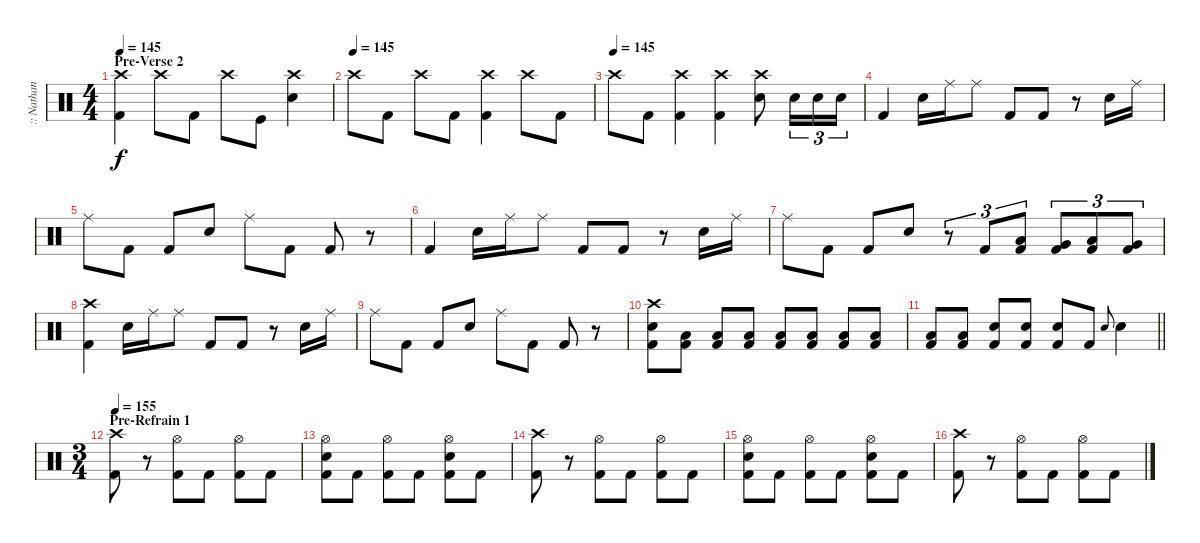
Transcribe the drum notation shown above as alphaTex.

\track (":: Nathan Jonas Jordison #1 ::" ":: Nathan ") {instrument percussion}
\staff {score}
\articulation defaults
\ts (4 4)
\section ("" "Pre-Verse 2")
\tempo 145
\clef neutral
\ks c
("Crash high (hit)" "Kick (hit) 2").4{dy f volume 16} "Crash high (hit)".8 "Kick (hit) 2".8 "Crash high (hit)".8 "Kick (hit)".8 ("Crash high (hit)" "Electric Snare (hit)").4 |
\tempo (145)
"Crash high (hit)".8 "Kick (hit) 2".8 "Crash high (hit)".8 "Kick (hit) 2".8 ("Crash high (hit)" "Kick (hit) 2").4 "Crash high (hit)".8 "Kick (hit) 2".8 |
\tempo (145)
"Crash high (hit)".8 "Kick (hit) 2".8 ("Crash high (hit)" "Kick (hit) 2").4 ("Crash high (hit)" "Kick (hit) 2").4 ("Crash high (hit)" "Electric Snare (hit)").8 "Electric Snare (hit)".16{tu (3 2)} "Electric Snare (hit)".16{tu (3 2)} "Electric Snare (hit)".16{tu (3 2)} |
"Kick (hit) 2".4 "Electric Snare (hit)".16 "Ride (middle)".16 "Ride (middle)".8 "Kick (hit) 2".8 "Kick (hit) 2".8 r.8 "Electric Snare (hit)".16 "Ride (middle)".16 |
"Ride (middle)".8 "Kick (hit) 2".8 "Kick (hit) 2".8 "Electric Snare (hit)".8 "Ride (middle)".8 "Kick (hit) 2".8 "Kick (hit) 2".8 r.8 |
"Kick (hit) 2".4 "Electric Snare (hit)".16 "Ride (middle)".16 "Ride (middle)".8 "Kick (hit) 2".8 "Kick (hit) 2".8 r.8 "Electric Snare (hit)".16 "Ride (middle)".16 |
"Ride (middle)".8 "Kick (hit) 2".8 "Kick (hit) 2".8 "Electric Snare (hit)".8 r.8{tu (3 2)} "Kick (hit) 2".8{tu (3 2)} ("Low Floor Tom (hit)" "Kick (hit) 2").8{tu (3 2)} ("Very Low Tom (hit)" "Kick (hit) 2").8{tu (3 2)} ("Low Tom (hit)" "Kick (hit) 2").8{tu (3 2)} ("Very Low Tom (hit)" "Kick (hit) 2").8{tu (3 2)} |
("Crash high (hit)" "Kick (hit) 2").4 "Electric Snare (hit)".16 "Ride (middle)".16 "Ride (middle)".8 "Kick (hit) 2".8 "Kick (hit) 2".8 r.8 "Electric Snare (hit)".16 "Ride (middle)".16 |
"Ride (middle)".8 "Kick (hit) 2".8 "Kick (hit) 2".8 "Electric Snare (hit)".8 "Ride (middle)".8 "Kick (hit) 2".8 "Kick (hit) 2".8 r.8 |
("Crash high (hit)" "Electric Snare (hit)" "Kick (hit) 2").8 ("Low Floor Tom (hit)" "Kick (hit) 2").8 ("Low Floor Tom (hit)" "Kick (hit) 2").8 ("Low Floor Tom (hit)" "Kick (hit) 2").8 ("Low Floor Tom (hit)" "Kick (hit) 2").8 ("Low Floor Tom (hit)" "Kick (hit) 2").8 ("Low Floor Tom (hit)" "Kick (hit) 2").8 ("Low Floor Tom (hit)" "Kick (hit) 2").8 |
\barLineRight lightlight
("Low Floor Tom (hit)" "Kick (hit) 2").8 ("Low Floor Tom (hit)" "Kick (hit) 2").8 ("Electric Snare (hit)" "Kick (hit) 2").8 ("Electric Snare (hit)" "Kick (hit) 2").8 ("Electric Snare (hit)" "Kick (hit) 2").8 "Kick (hit) 2".8 "Electric Snare (hit)".8{gr onbeat} "Electric Snare (hit)".4 |
\ts (3 4)
\section ("" "Pre-Refrain 1")
\tempo 155
("Crash high (hit)" "Kick (hit) 2").8 r.8 ("Hi-Hat (open)" "Kick (hit) 2").8 "Kick (hit) 2".8 ("Hi-Hat (open)" "Kick (hit) 2").8 "Kick (hit) 2".8 |
("Hi-Hat (open)" "Electric Snare (hit)" "Kick (hit) 2").8 "Kick (hit) 2".8 ("Hi-Hat (open)" "Kick (hit) 2").8 "Kick (hit) 2".8 ("Hi-Hat (open)" "Electric Snare (hit)" "Kick (hit) 2").8 "Kick (hit) 2".8 |
("Crash high (hit)" "Kick (hit) 2").8 r.8 ("Hi-Hat (open)" "Kick (hit) 2").8 "Kick (hit) 2".8 ("Hi-Hat (open)" "Kick (hit) 2").8 "Kick (hit) 2".8 |
("Hi-Hat (open)" "Electric Snare (hit)" "Kick (hit) 2").8 "Kick (hit) 2".8 ("Hi-Hat (open)" "Kick (hit) 2").8 "Kick (hit) 2".8 ("Hi-Hat (open)" "Electric Snare (hit)" "Kick (hit) 2").8 "Kick (hit) 2".8 |
("Crash high (hit)" "Kick (hit) 2").8 r.8 ("Hi-Hat (open)" "Kick (hit) 2").8 "Kick (hit) 2".8 ("Hi-Hat (open)" "Kick (hit) 2").8 "Kick (hit) 2".8
